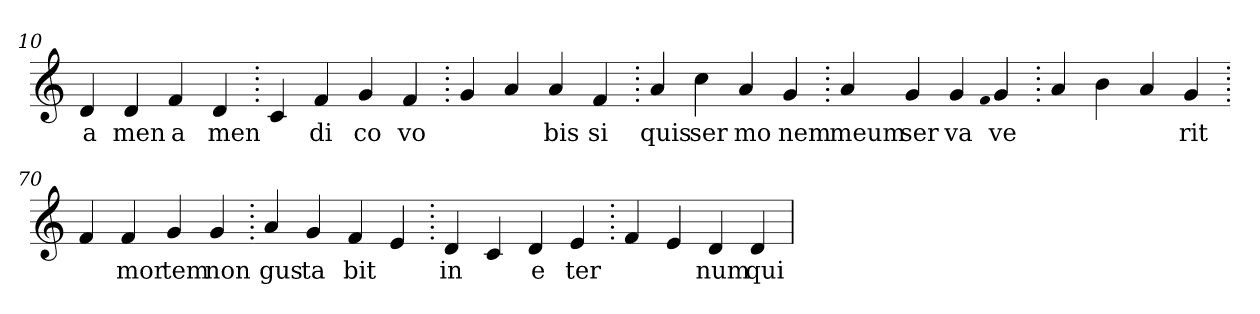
**kern	**text
*part1	*part1
*staff1	*staff1
*clefG2	*
=10.	=10.
4d	a
4d	men
4f	a
4d	men
=20.	=20.
4c	.
4f	di
4g	co
4f	vo
=30.	=30.
4g	.
4a	.
4a	bis
4f	si
=40.	=40.
4a	quis
4cc	ser
4a	mo
4g	nem
=50.	=50.
4a	meum
4g	ser
4g	va
qqf	.
4g	ve
=60.	=60.
4a	.
4b	.
4a	.
4g	rit
=70.	=70.
4f	.
4f	mor
4g	tem
4g	non
=80.	=80.
4a	gus
4g	ta
4f	bit
4e	.
=90.	=90.
4d	in
4c	.
4d	e
4e	ter
=100.	=100.
4f	.
4e	.
4d	num
4d	qui
=	=
*-	*-
